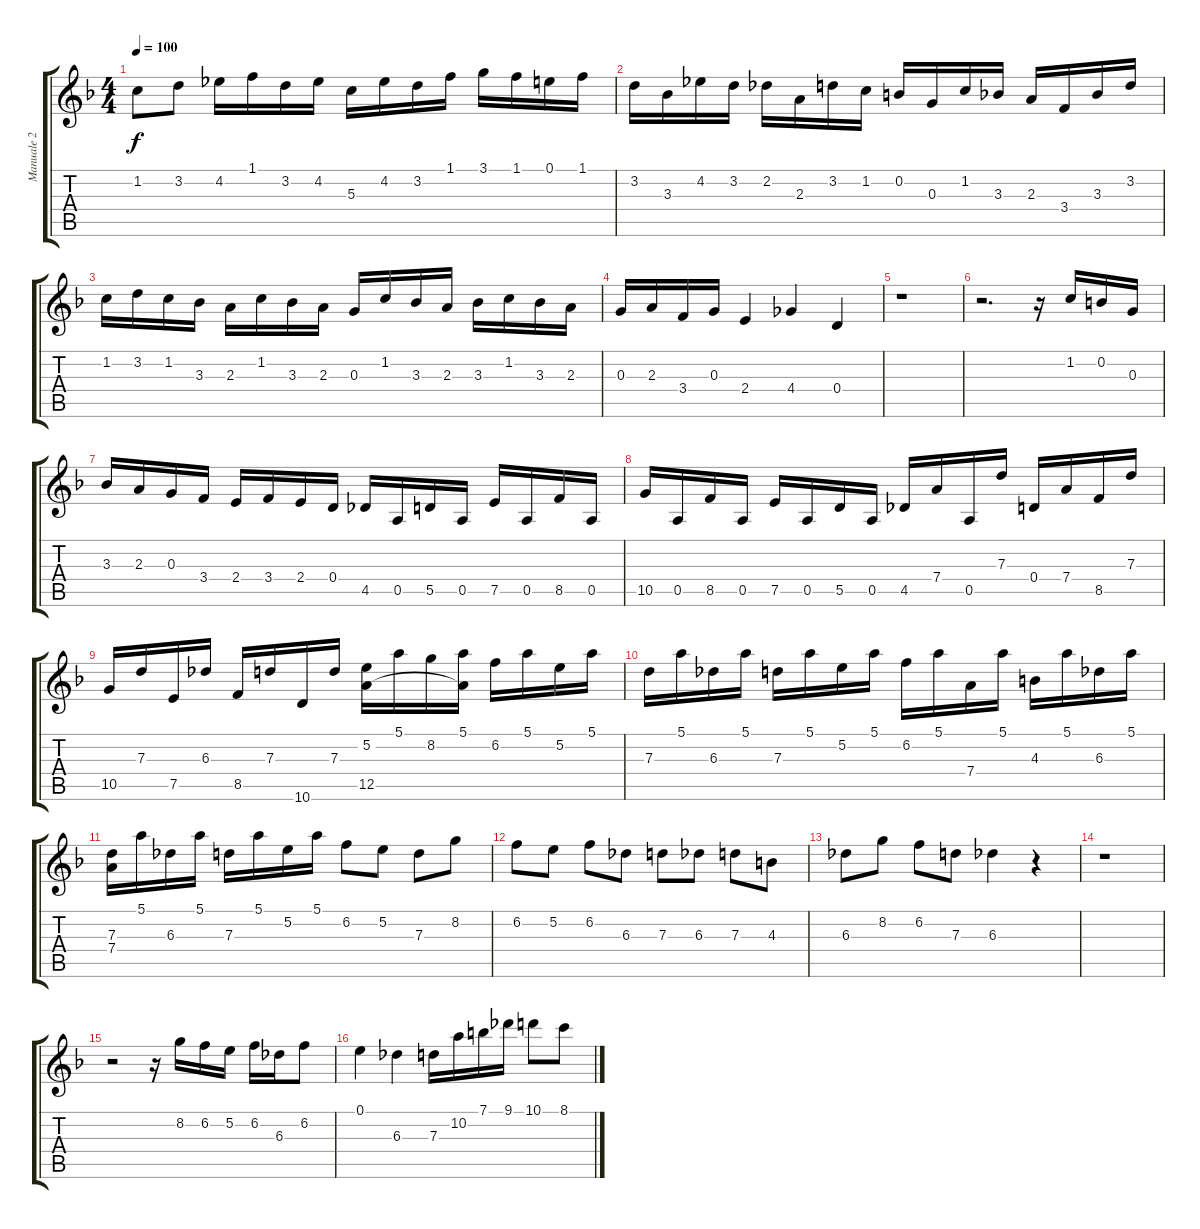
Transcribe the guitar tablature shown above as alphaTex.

\track ("Manuale 2" "Manuale 2") {instrument overdrivenguitar}
\staff {score tabs}
\tuning (E4 B3 G3 D3 A2 E2) {hide}
\ts (4 4)
\tempo 100
\clef g2
\ks dminor
1.2.8{dy f} 3.2.8 4.2.16 1.1.16 3.2.16 4.2.16 5.3.16 4.2.16 3.2.16 1.1.16 3.1.16 1.1.16 0.1.16 1.1.16 |
3.2.16 3.3.16 4.2.16 3.2.16 2.2.16 2.3.16 3.2.16 1.2.16 0.2.16 0.3.16 1.2.16 3.3.16 2.3.16 3.4.16 3.3.16 3.2.16 |
1.2.16 3.2.16 1.2.16 3.3.16 2.3.16 1.2.16 3.3.16 2.3.16 0.3.16 1.2.16 3.3.16 2.3.16 3.3.16 1.2.16 3.3.16 2.3.16 |
0.3.16 2.3.16 3.4.16 0.3.16 2.4.4 4.4.4 0.4.4 |
r.1 |
r.2{d} r.16 1.2.16 0.2.16 0.3.16 |
3.3.16 2.3.16 0.3.16 3.4.16 2.4.16 3.4.16 2.4.16 0.4.16 4.5.16 0.5.16 5.5.16 0.5.16 7.5.16 0.5.16 8.5.16 0.5.16 |
10.5.16 0.5.16 8.5.16 0.5.16 7.5.16 0.5.16 5.5.16 0.5.16 4.5.16 7.4.16 0.5.16 7.3.16 0.4.16 7.4.16 8.5.16 7.3.16 |
10.5.16 7.3.16 7.5.16 6.3.16 8.5.16 7.3.16 10.6.16 7.3.16 (5.2 12.5).16 5.1.16 8.2.16 (5.1 12.5{t}).16 6.2.16 5.1.16 5.2.16 5.1.16 |
7.3.16 5.1.16 6.3.16 5.1.16 7.3.16 5.1.16 5.2.16 5.1.16 6.2.16 5.1.16 7.4.16 5.1.16 4.3.16 5.1.16 6.3.16 5.1.16 |
(7.3 7.4).16 5.1.16 6.3.16 5.1.16 7.3.16 5.1.16 5.2.16 5.1.16 6.2.8 5.2.8 7.3.8 8.2.8 |
6.2.8 5.2.8 6.2.8 6.3.8 7.3.8 6.3.8 7.3.8 4.3.8 |
6.3.8 8.2.8 6.2.8 7.3.8 6.3.4 r.4 |
r.1 |
r.2 r.16 8.2.16 6.2.16 5.2.16 6.2.16 6.3.16 6.2.8 |
0.1.4 6.3.4 7.3.16 10.2.16 7.1.16 9.1.16 10.1.8 8.1.8
